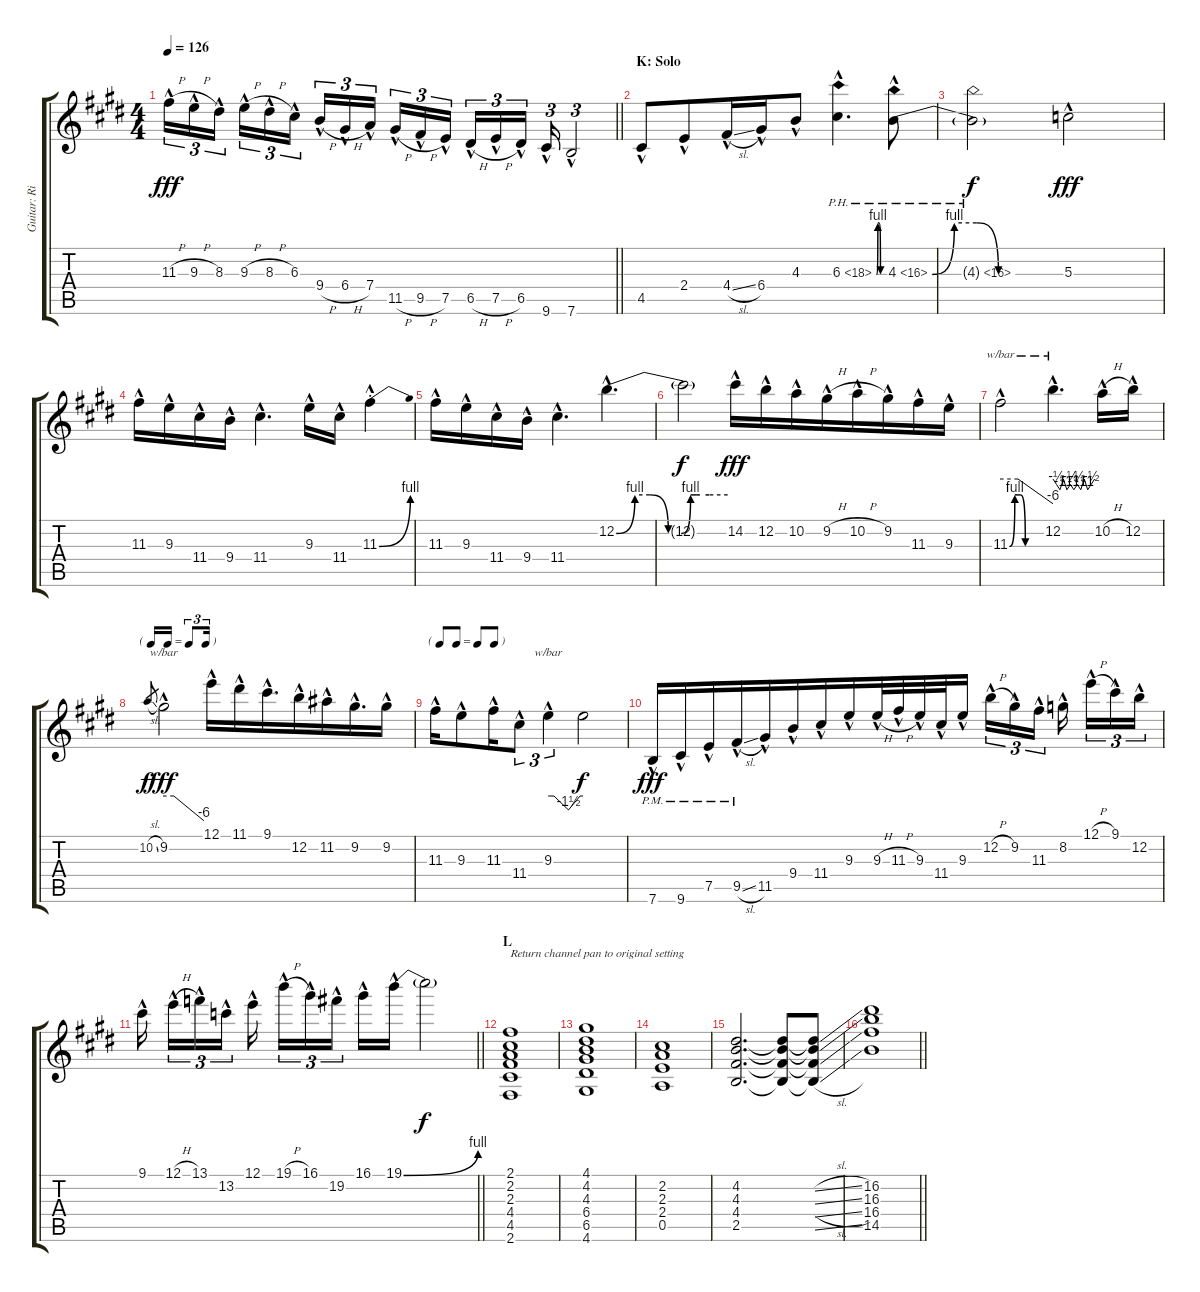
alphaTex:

\track ("Guitar: Rik" "Guitar: Ri") {instrument overdrivenguitar}
\staff {score tabs}
\tuning (E4 B3 G3 D3 A2 E2) {hide}
\ts (4 4)
\tempo 126
\clef g2
\barLineRight lightlight
\ks e
11.3{h hac}.16{tu (3 2) dy fff} 9.3{h hac}.16{tu (3 2)} 8.3{hac}.16{tu (3 2) beam splitsecondary} 9.3{h hac}.16{tu (3 2)} 8.3{h hac}.16{tu (3 2)} 6.3{hac}.16{tu (3 2) beam splitsecondary} 9.4{h hac}.16{tu (3 2)} 6.4{h hac}.16{tu (3 2)} 7.4{hac}.16{tu (3 2) beam splitsecondary} 11.5{h hac}.16{tu (3 2)} 9.5{h hac}.16{tu (3 2)} 7.5{hac}.16{tu (3 2) beam splitsecondary} 6.5{h hac}.16{tu (3 2)} 7.5{h hac}.16{tu (3 2)} 6.5{hac}.16{tu (3 2) beam splitsecondary} 9.6{hac}.16{tu (3 2)} 7.6{hac}.2{tu (3 2)} |
\section ("" "K: Solo")
4.5{hac}.8 2.4{hac}.8{beam merge} 4.4{sl hac}.16 6.4{hac}.16 4.3{hac}.8 6.3{be (custom 0 0 10 4 20 4 30 0 60 0) ph 12 hac}.4{d} 4.3{be (custom 0 0 10 4 20 4 30 0 60 0) ph 12 hac}.8 |
4.3{ph 12 t}.2{dy f} 5.3{hac}.2{dy fff} |
11.3{hac}.16 9.3{hac}.16 11.4{hac}.16 9.4{hac}.16 11.4{hac}.4{d} 9.3{hac}.16 11.4{hac}.16 11.3{be (bend 0 0 60 4) hac st}.4 |
11.3{hac}.16 9.3{hac}.16 11.4{hac}.16 9.4{hac}.16 11.4{hac}.4{d} 12.2{be (custom 0 0 10 4 18 4 28 0 30 0 35 0 40 4 43 4 45 4 50 4 60 4) hac}.4{d} |
12.2{t}.2{dy f} 14.2{hac}.16{dy fff} 12.2{hac}.16 10.2{hac}.16 9.2{h hac}.16{beam merge} 10.2{h hac}.16 9.2{hac}.16 11.3{hac}.16 9.3{hac}.16 |
11.3{be (custom 0 0 10 4 20 4 30 0 60 0) hac}.2{tbe (custom default 0 0 20 0 60 -24)} 12.2{hac}.4{d tbe (custom default 0 0 5 -2 10 -4 15 0 20 -4 25 -2 30 -4 35 -2 40 -4 45 0 50 -4 55 -2 60 0)} 10.2{h hac}.16 12.2{hac}.16 |
\tf triplet16th
10.2{sl}.8{gr dy f} 9.2{hac}.2{tbe (custom default 0 0 15 0 60 -24) dy fff} 12.1{hac}.16 11.1{hac}.16 9.1{hac}.16{d} 12.2{hac}.16{beam merge} 11.2{hac}.16 9.2{hac}.16{d} 9.2{hac}.16 |
\tf none
11.3{hac}.16 9.3{hac}.8 11.3{hac}.16{beam merge} 11.4{hac}.8{tu (3 2)} 9.3{hac}.4{tu (3 2) tbe (custom default 0 0 10 0 35 -6 55 0 60 0)} 9.3{t}.2{dy f} |
7.6{hac pm}.16{dy fff} 9.6{hac pm}.16 7.5{hac pm}.16 9.5{sl hac pm}.16{beam merge} 11.5{hac}.16 9.4{hac}.16 11.4{hac}.16 9.3{hac}.16{beam merge} 9.3{h hac}.32 11.3{h hac}.32 9.3{hac}.32 11.4{hac}.32 9.3{hac}.16{beam splitsecondary} 12.2{h hac}.16{tu (3 2)} 9.2{hac}.16{tu (3 2) beam merge} 11.3{hac}.16{tu (3 2) beam splitsecondary} 8.2{hac}.16{beam splitsecondary} 12.1{h hac}.16{tu (3 2)} 9.1{hac}.16{tu (3 2)} 12.2{hac}.16{tu (3 2)} |
\barLineRight lightlight
9.1{hac}.16{beam splitsecondary} 12.1{h hac}.16{tu (3 2)} 13.1{hac}.16{tu (3 2)} 13.2{hac}.16{tu (3 2) beam splitsecondary} 12.1{hac}.16{beam splitsecondary} 19.1{h hac}.16{tu (3 2)} 16.1{hac}.16{tu (3 2)} 19.2{hac}.16{tu (3 2) beam splitsecondary} 16.1{hac}.16 19.1{be (bend 0 0 60 4) hac}.16 19.1{t}.2{dy f} |
\section ("" "L")
(2.1 2.2 2.3 4.4 4.5 2.6).1{txt "Return channel pan to original setting" volume 13 balance 12} |
(4.1 4.2 4.3 6.4 6.5 4.6).1 |
(2.2 2.3 2.4 0.5).1 |
(4.2 4.3 4.4 2.5).2{d} (4.2{t} 4.3{t} 4.4{t} 2.5{t}).8 (4.2{sl t} 4.3{sl t} 4.4{sl t} 2.5{sl t}).8 |
\barLineRight lightlight
(16.2 16.3 16.4 14.5).1
